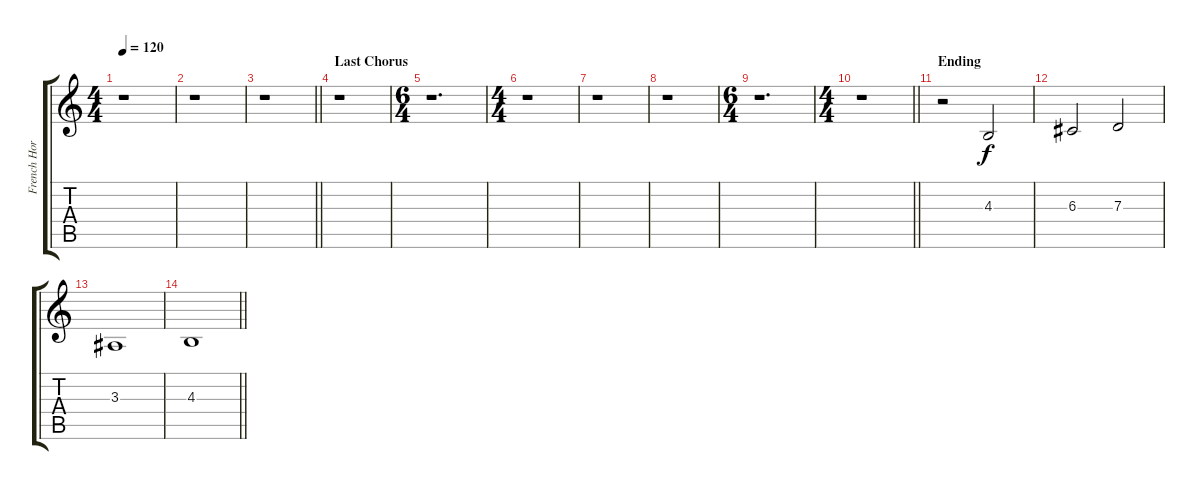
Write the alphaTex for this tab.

\track ("French Horn" "French Hor") {instrument frenchhorn}
\staff {score tabs}
\tuning (E4 B3 G3 D3 A2 E2) {hide}
\ts (4 4)
\tempo 120
\clef g2
\ks c
r.1{dy f} |
r.1 |
\barLineRight lightlight
r.1 |
\section ("" "Last Chorus")
r.1 |
\ts (6 4)
r.1{d} |
\ts (4 4)
r.1 |
r.1 |
r.1 |
\ts (6 4)
r.1{d} |
\ts (4 4)
\barLineRight lightlight
r.1 |
\section ("" "Ending")
r.2 4.3.2 |
6.3.2 7.3.2 |
3.3.1 |
\barLineRight lightlight
4.3.1
